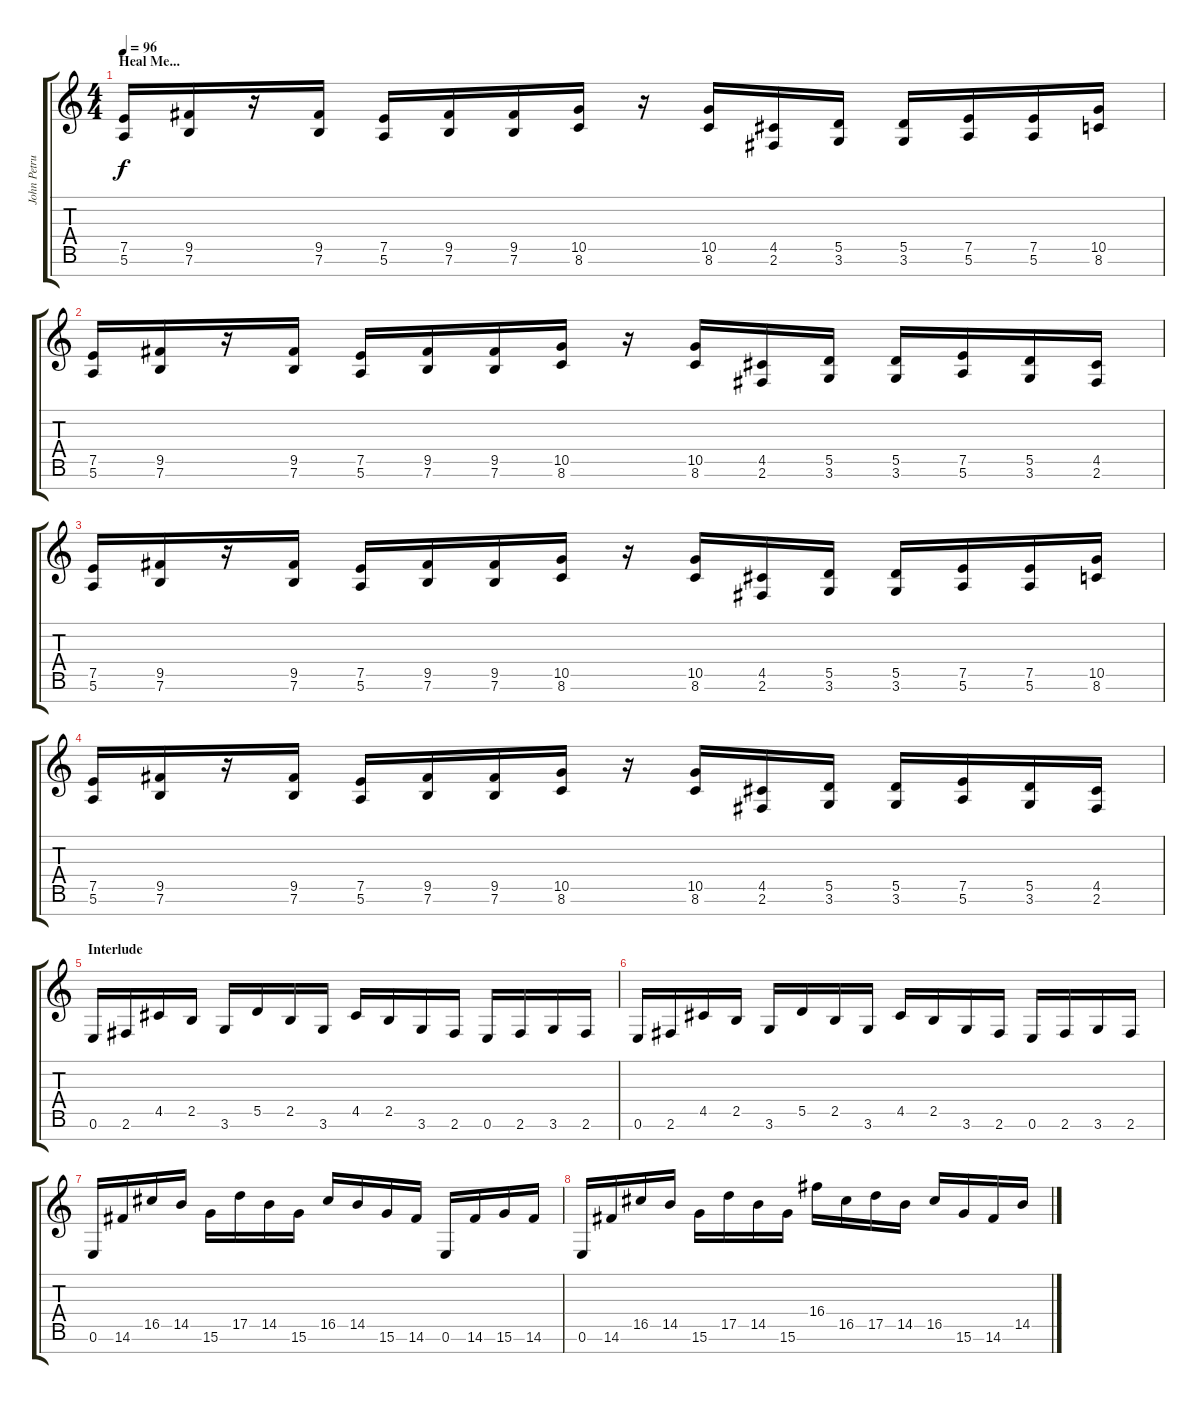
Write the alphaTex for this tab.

\track ("John Petrucci" "John Petru") {instrument distortionguitar}
\staff {score tabs}
\tuning (E4 B3 G3 D3 A2 E2 B1) {hide}
\ts (4 4)
\section ("" "Heal Me...")
\tempo 96
\clef g2
\ks c
(7.5 5.6).16{dy f} (9.5 7.6).16 r.16 (9.5 7.6).16 (7.5 5.6).16 (9.5 7.6).16 (9.5 7.6).16 (10.5 8.6).16 r.16 (10.5 8.6).16 (4.5 2.6).16 (5.5 3.6).16 (5.5 3.6).16 (7.5 5.6).16 (7.5 5.6).16 (10.5 8.6).16 |
(7.5 5.6).16 (9.5 7.6).16 r.16 (9.5 7.6).16 (7.5 5.6).16 (9.5 7.6).16 (9.5 7.6).16 (10.5 8.6).16 r.16 (10.5 8.6).16 (4.5 2.6).16 (5.5 3.6).16 (5.5 3.6).16 (7.5 5.6).16 (5.5 3.6).16 (4.5 2.6).16 |
(7.5 5.6).16 (9.5 7.6).16 r.16 (9.5 7.6).16 (7.5 5.6).16 (9.5 7.6).16 (9.5 7.6).16 (10.5 8.6).16 r.16 (10.5 8.6).16 (4.5 2.6).16 (5.5 3.6).16 (5.5 3.6).16 (7.5 5.6).16 (7.5 5.6).16 (10.5 8.6).16 |
(7.5 5.6).16 (9.5 7.6).16 r.16 (9.5 7.6).16 (7.5 5.6).16 (9.5 7.6).16 (9.5 7.6).16 (10.5 8.6).16 r.16 (10.5 8.6).16 (4.5 2.6).16 (5.5 3.6).16 (5.5 3.6).16 (7.5 5.6).16 (5.5 3.6).16 (4.5 2.6).16 |
\section ("" "Interlude")
0.6.16 2.6.16 4.5.16 2.5.16 3.6.16 5.5.16 2.5.16 3.6.16 4.5.16 2.5.16 3.6.16 2.6.16 0.6.16 2.6.16 3.6.16 2.6.16 |
0.6.16 2.6.16 4.5.16 2.5.16 3.6.16 5.5.16 2.5.16 3.6.16 4.5.16 2.5.16 3.6.16 2.6.16 0.6.16 2.6.16 3.6.16 2.6.16 |
0.6.16 14.6.16 16.5.16 14.5.16 15.6.16 17.5.16 14.5.16 15.6.16 16.5.16 14.5.16 15.6.16 14.6.16 0.6.16 14.6.16 15.6.16 14.6.16 |
0.6.16 14.6.16 16.5.16 14.5.16 15.6.16 17.5.16 14.5.16 15.6.16 16.4.16 16.5.16 17.5.16 14.5.16 16.5.16 15.6.16 14.6.16 14.5.16
